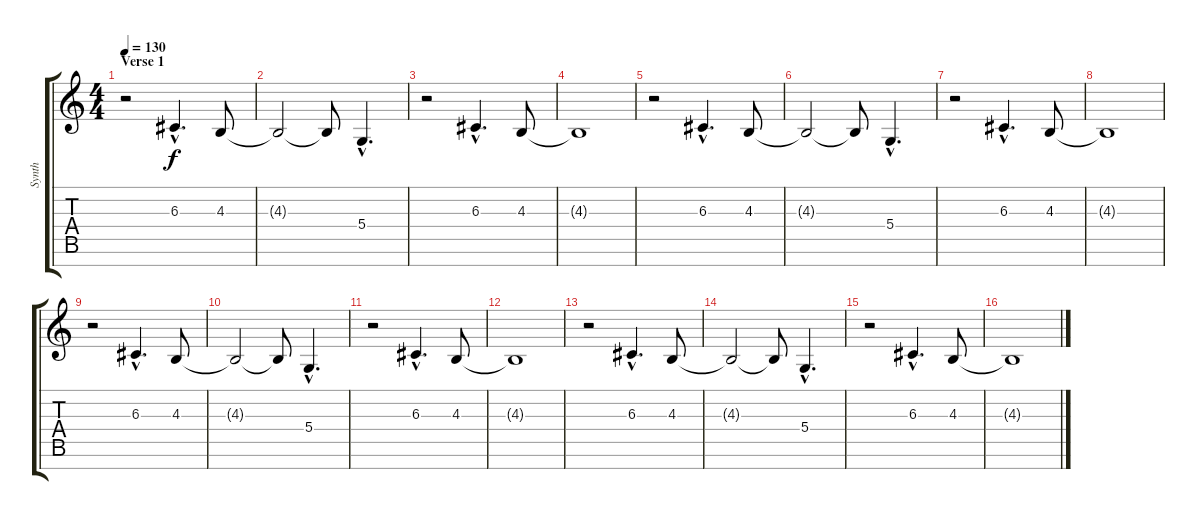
\track ("Synth" "Synth") {instrument reedorgan}
\staff {score tabs}
\tuning (E4 B3 G3 D3 A2 E2 B1) {hide}
\ts (4 4)
\section ("" "Verse 1")
\tempo 130
\clef g2
\ks c
r.2{dy f} 6.3{hac}.4{d} 4.3.8 |
4.3{t}.2 4.3{t}.8 5.4{hac}.4{d} |
r.2 6.3{hac}.4{d} 4.3.8 |
4.3{t}.1 |
r.2 6.3{hac}.4{d} 4.3.8 |
4.3{t}.2 4.3{t}.8 5.4{hac}.4{d} |
r.2 6.3{hac}.4{d} 4.3.8 |
4.3{t}.1 |
r.2 6.3{hac}.4{d} 4.3.8 |
4.3{t}.2 4.3{t}.8 5.4{hac}.4{d} |
r.2 6.3{hac}.4{d} 4.3.8 |
4.3{t}.1 |
r.2 6.3{hac}.4{d} 4.3.8 |
4.3{t}.2 4.3{t}.8 5.4{hac}.4{d} |
r.2 6.3{hac}.4{d} 4.3.8 |
4.3{t}.1
